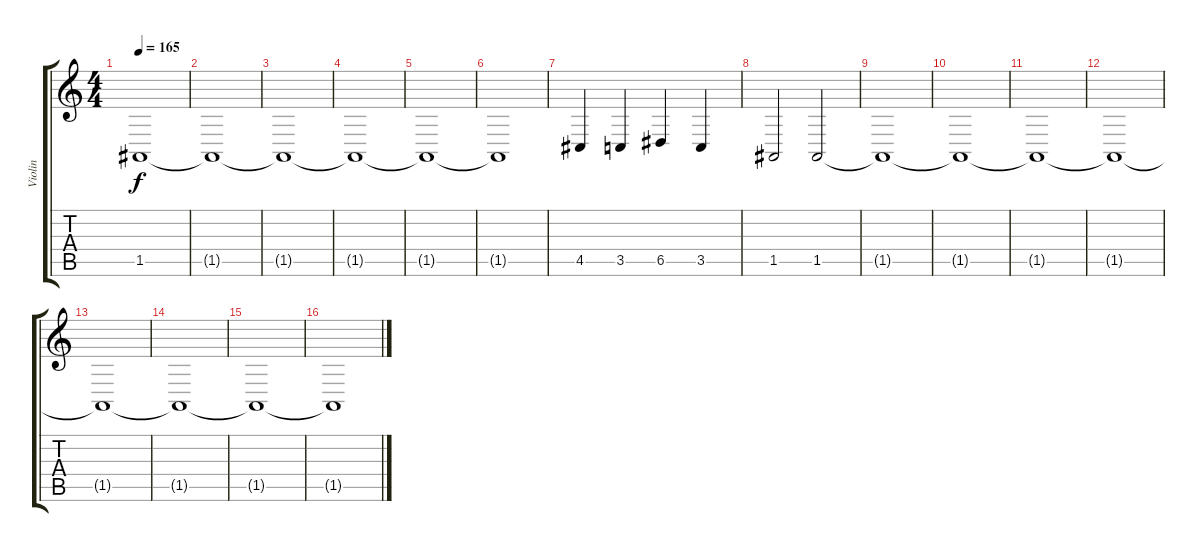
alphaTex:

\track ("Violin" "Violin") {instrument violin}
\staff {score tabs}
\tuning (E4 B3 G3 D3 A2 E2) {hide}
\ts (4 4)
\tempo 165
\clef g2
\ks c
1.5{t}.1{dy f} |
1.5{t}.1 |
1.5{t}.1 |
1.5{t}.1 |
1.5{t}.1 |
1.5{t}.1 |
4.5.4 3.5.4 6.5.4 3.5.4 |
1.5.2 1.5.2 |
1.5{t}.1 |
1.5{t}.1 |
1.5{t}.1 |
1.5{t}.1 |
1.5{t}.1 |
1.5{t}.1 |
1.5{t}.1 |
1.5{t}.1
